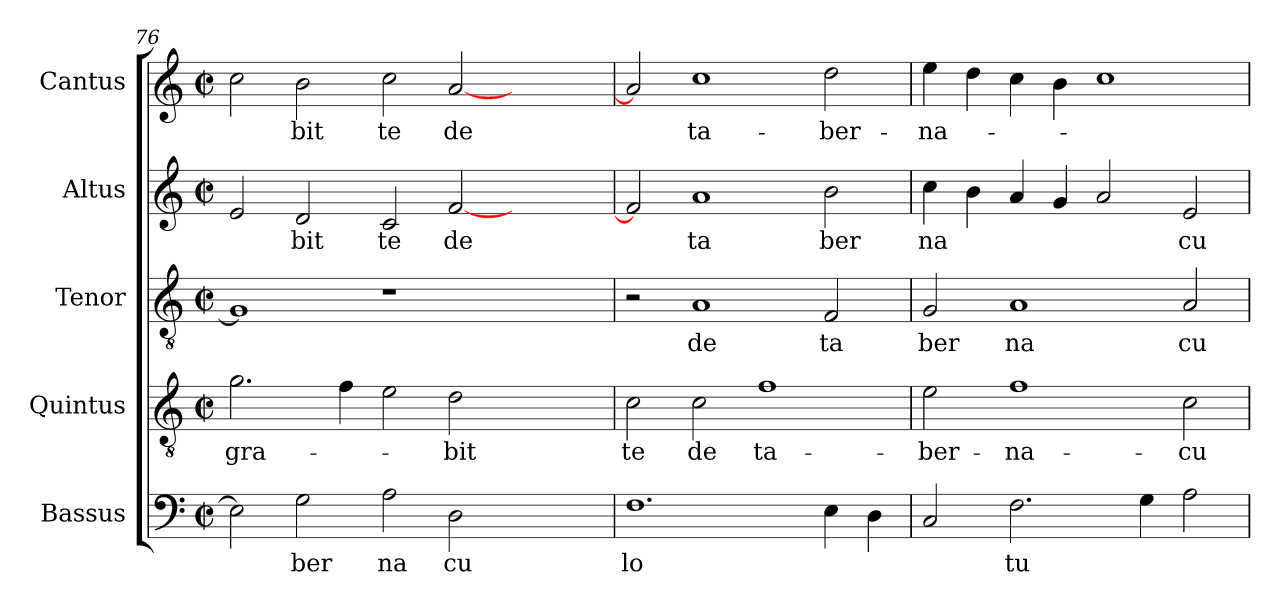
**kern	**text	**kern	**text	**kern	**text	**kern	**text	**kern	**text
*part5	*part5	*part4	*part4	*part3	*part3	*part2	*part2	*part1	*part1
*staff5	*staff5	*staff4	*staff4	*staff3	*staff3	*staff2	*staff2	*staff1	*staff1
*I"Bassus	*	*I"Quintus	*	*I"Tenor	*	*I"Altus	*	*I"Cantus	*
*clefF4	*	*clefGv2	*	*clefGv2	*	*clefG2	*	*clefG2	*
*M2/2	*	*M2/2	*	*M2/2	*	*M2/2	*	*M2/2	*
*met(c|)	*	*met(c|)	*	*met(c|)	*	*met(c|)	*	*met(c|)	*
=76	=76	=76	=76	=76	=76	=76	=76	=76	=76
!	!	!	!LO:LY:b	!	!	!	!	!	!
2E\]	.	2.g\	-gra-	1G]	.	2e/	.	2cc\	.
!	!LO:LY:b:cj	!	!	!	!	!	!LO:LY:b:cj	!	!LO:LY:b:cj
2G\	ber	.	.	.	.	2d/	bit	2b\	-bit
.	.	4f\	.	.	.	.	.	.	.
!	!LO:LY:b:cj	!	!	!LO:N:vis=1	!	!	!LO:LY:b:cj	!	!LO:LY:b:cj
2A\	na	2e\	.	0r	.	2c/	te	2cc\	te
!	!LO:LY:b:cj	!	!LO:LY:b:cj	!	!	!	!LO:LY:b:cj	!	!LO:LY:b:cj
2D\	cu	2d\	-bit	.	.	[<2f/	de	[<2a/	de
1ryy	.	1ryy	.	.	.	1ryy	.	1ryy	.
=77	=77	=77	=77	=77	=77	=77	=77	=77	=77
!	!LO:LY:b:cj	!	!LO:LY:b:cj	!	!	!	!	!	!
1.F	lo	2c\	te	2r	.	2f/]	.	2a/]	.
!	!	!	!LO:LY:b:cj	!	!LO:LY:b:cj	!	!LO:LY:b:cj	!	!LO:LY:b:cj
.	.	2c\	de	1A	de	1a	ta	1cc	ta-
!	!	!	!LO:LY:b:cj	!	!	!	!	!	!
.	.	1f	ta-	.	.	.	.	.	.
!	!	!	!	!	!LO:LY:b:cj	!	!LO:LY:b:cj	!	!LO:LY:b:cj
4E\	.	.	.	2F/	ta	2b\	ber	2dd\	-ber-
4D\	.	.	.	.	.	.	.	.	.
=78	=78	=78	=78	=78	=78	=78	=78	=78	=78
!	!	!	!LO:LY:b:cj	!	!LO:LY:b:cj	!	!LO:LY:b	!	!LO:LY:b
2C/	.	2e\	-ber-	2G/	ber	4cc\	na	4ee\	-na-
.	.	.	.	.	.	4b\	.	4dd\	.
!	!LO:LY:b:cj	!	!LO:LY:b:cj	!	!LO:LY:b:cj	!	!	!	!
2.F\	tu	1f	-na-	1A	na	4a/	.	4cc\	.
.	.	.	.	.	.	4g/	.	4b\	.
.	.	.	.	.	.	2a/	.	1cc	.
4G\	.	.	.	.	.	.	.	.	.
!	!	!	!LO:LY:b:cj	!	!LO:LY:b:cj	!	!LO:LY:b:cj	!	!
2A\	.	2c\	-cu-	2A/	cu	2e/	cu	.	.
=	=	=	=	=	=	=	=	=	=
*-	*-	*-	*-	*-	*-	*-	*-	*-	*-
